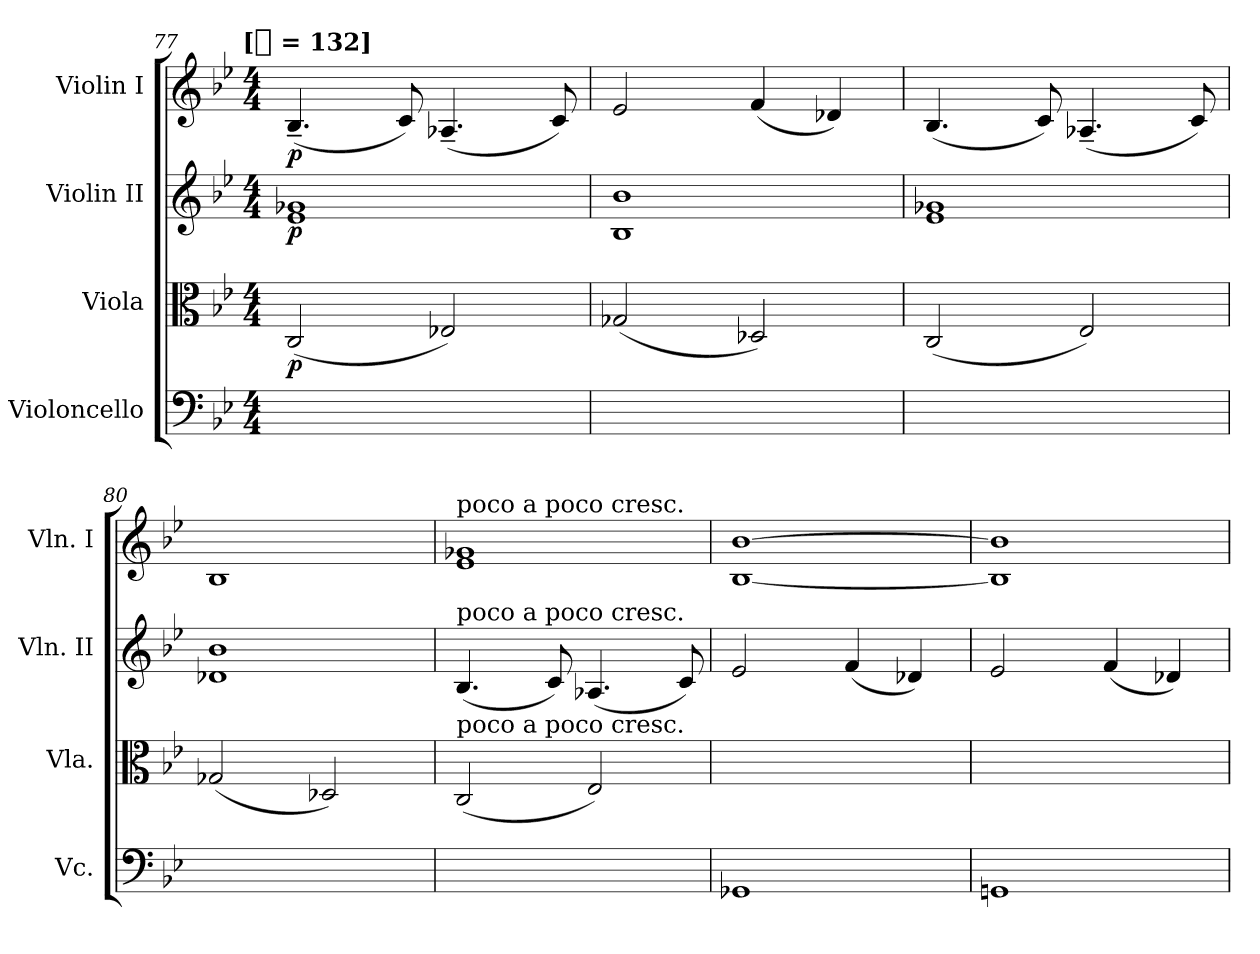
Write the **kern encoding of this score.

**kern	**kern	**dynam	**kern	**dynam	**kern	**dynam
*part4	*part3	*part3	*part2	*part2	*part1	*part1
*staff4	*staff3	*staff3	*staff2	*staff2	*staff1	*staff1
*I"Violoncello	*I"Viola	*	*I"Violin II	*	*I"Violin I	*
*I'Vc.	*I'Vla.	*	*I'Vln. II	*	*I'Vln. I	*
*clefF4	*clefC3	*	*clefG2	*	*clefG2	*
*k[b-e-]	*k[b-e-]	*	*k[b-e-]	*	*k[b-e-]	*
*B-:	*B-:	*	*B-:	*	*B-:	*
!!LO:TX:omd:t=[[half] = 132]
*M4/4	*M4/4	*	*M4/4	*	*M4/4	*
*MM264	*MM264	*	*MM264	*	*MM264	*
*Xbrackettup	*	*	*	*	*	*
=77	=77	=77	=77	=77	=77	=77
6ryy	(2C	p	1e- 1g-X	p	(4.B-~	p
6ryy	.	.	.	.	.	.
6ryy	.	.	.	.	.	.
.	.	.	.	.	8c)	.
6ryy	2E-X)	.	.	.	(4.A-X~	.
6ryy	.	.	.	.	.	.
6ryy	.	.	.	.	.	.
.	.	.	.	.	8c)	.
=78	=78	=78	=78	=78	=78	=78
*Xtuplet	*	*	*	*	*	*
6ryy	(2G-X	.	1B- 1b-	.	2e-	.
6ryy	.	.	.	.	.	.
6ryy	.	.	.	.	.	.
6ryy	2D-X)	.	.	.	(4f	.
6ryy	.	.	.	.	.	.
.	.	.	.	.	4d-X)	.
6ryy	.	.	.	.	.	.
=79	=79	=79	=79	=79	=79	=79
6ryy	(2C	.	1e- 1g-X	.	(4.B-	.
6ryy	.	.	.	.	.	.
6ryy	.	.	.	.	.	.
.	.	.	.	.	8c)	.
6ryy	2E-)	.	.	.	(4.A-X~	.
6ryy	.	.	.	.	.	.
6ryy	.	.	.	.	.	.
.	.	.	.	.	8c)	.
=80	=80	=80	=80	=80	=80	=80
6ryy	(2G-X	.	1d-X 1b-	.	1B-	.
6ryy	.	.	.	.	.	.
6ryy	.	.	.	.	.	.
6ryy	2D-X)	.	.	.	.	.
6ryy	.	.	.	.	.	.
6ryy	.	.	.	.	.	.
=81	=81	=81	=81	=81	=81	=81
!	!	!	!	!	!LO:TX:t=poco a poco cresc.	!
!	!	!	!LO:TX:t=poco a poco cresc.	!	!	!
!	!LO:TX:t=poco a poco cresc.	!	!	!	!	!
6ryy	(2C	.	(4.B-	.	1e- 1g-X	.
6ryy	.	.	.	.	.	.
6ryy	.	.	.	.	.	.
.	.	.	8c)	.	.	.
6ryy	2E-)	.	(4.A-X	.	.	.
6ryy	.	.	.	.	.	.
6ryy	.	.	.	.	.	.
.	.	.	8c)	.	.	.
=82	=82	=82	=82	=82	=82	=82
*	*Xbrackettup	*	*	*	*	*
1GG-X	6ryy	.	2e-	.	[1B- [1b-	.
.	6ryy	.	.	.	.	.
.	6ryy	.	.	.	.	.
.	6ryy	.	(4f	.	.	.
.	6ryy	.	.	.	.	.
.	.	.	4d-X)	.	.	.
.	6ryy	.	.	.	.	.
=83	=83	=83	=83	=83	=83	=83
*	*Xtuplet	*	*	*	*	*
1GGn	6ryy	.	2e-	.	1B-] 1b-]	.
.	6ryy	.	.	.	.	.
.	6ryy	.	.	.	.	.
.	6ryy	.	(4f	.	.	.
.	6ryy	.	.	.	.	.
.	.	.	4d-X)	.	.	.
.	6ryy	.	.	.	.	.
=	=	=	=	=	=	=
*-	*-	*-	*-	*-	*-	*-
